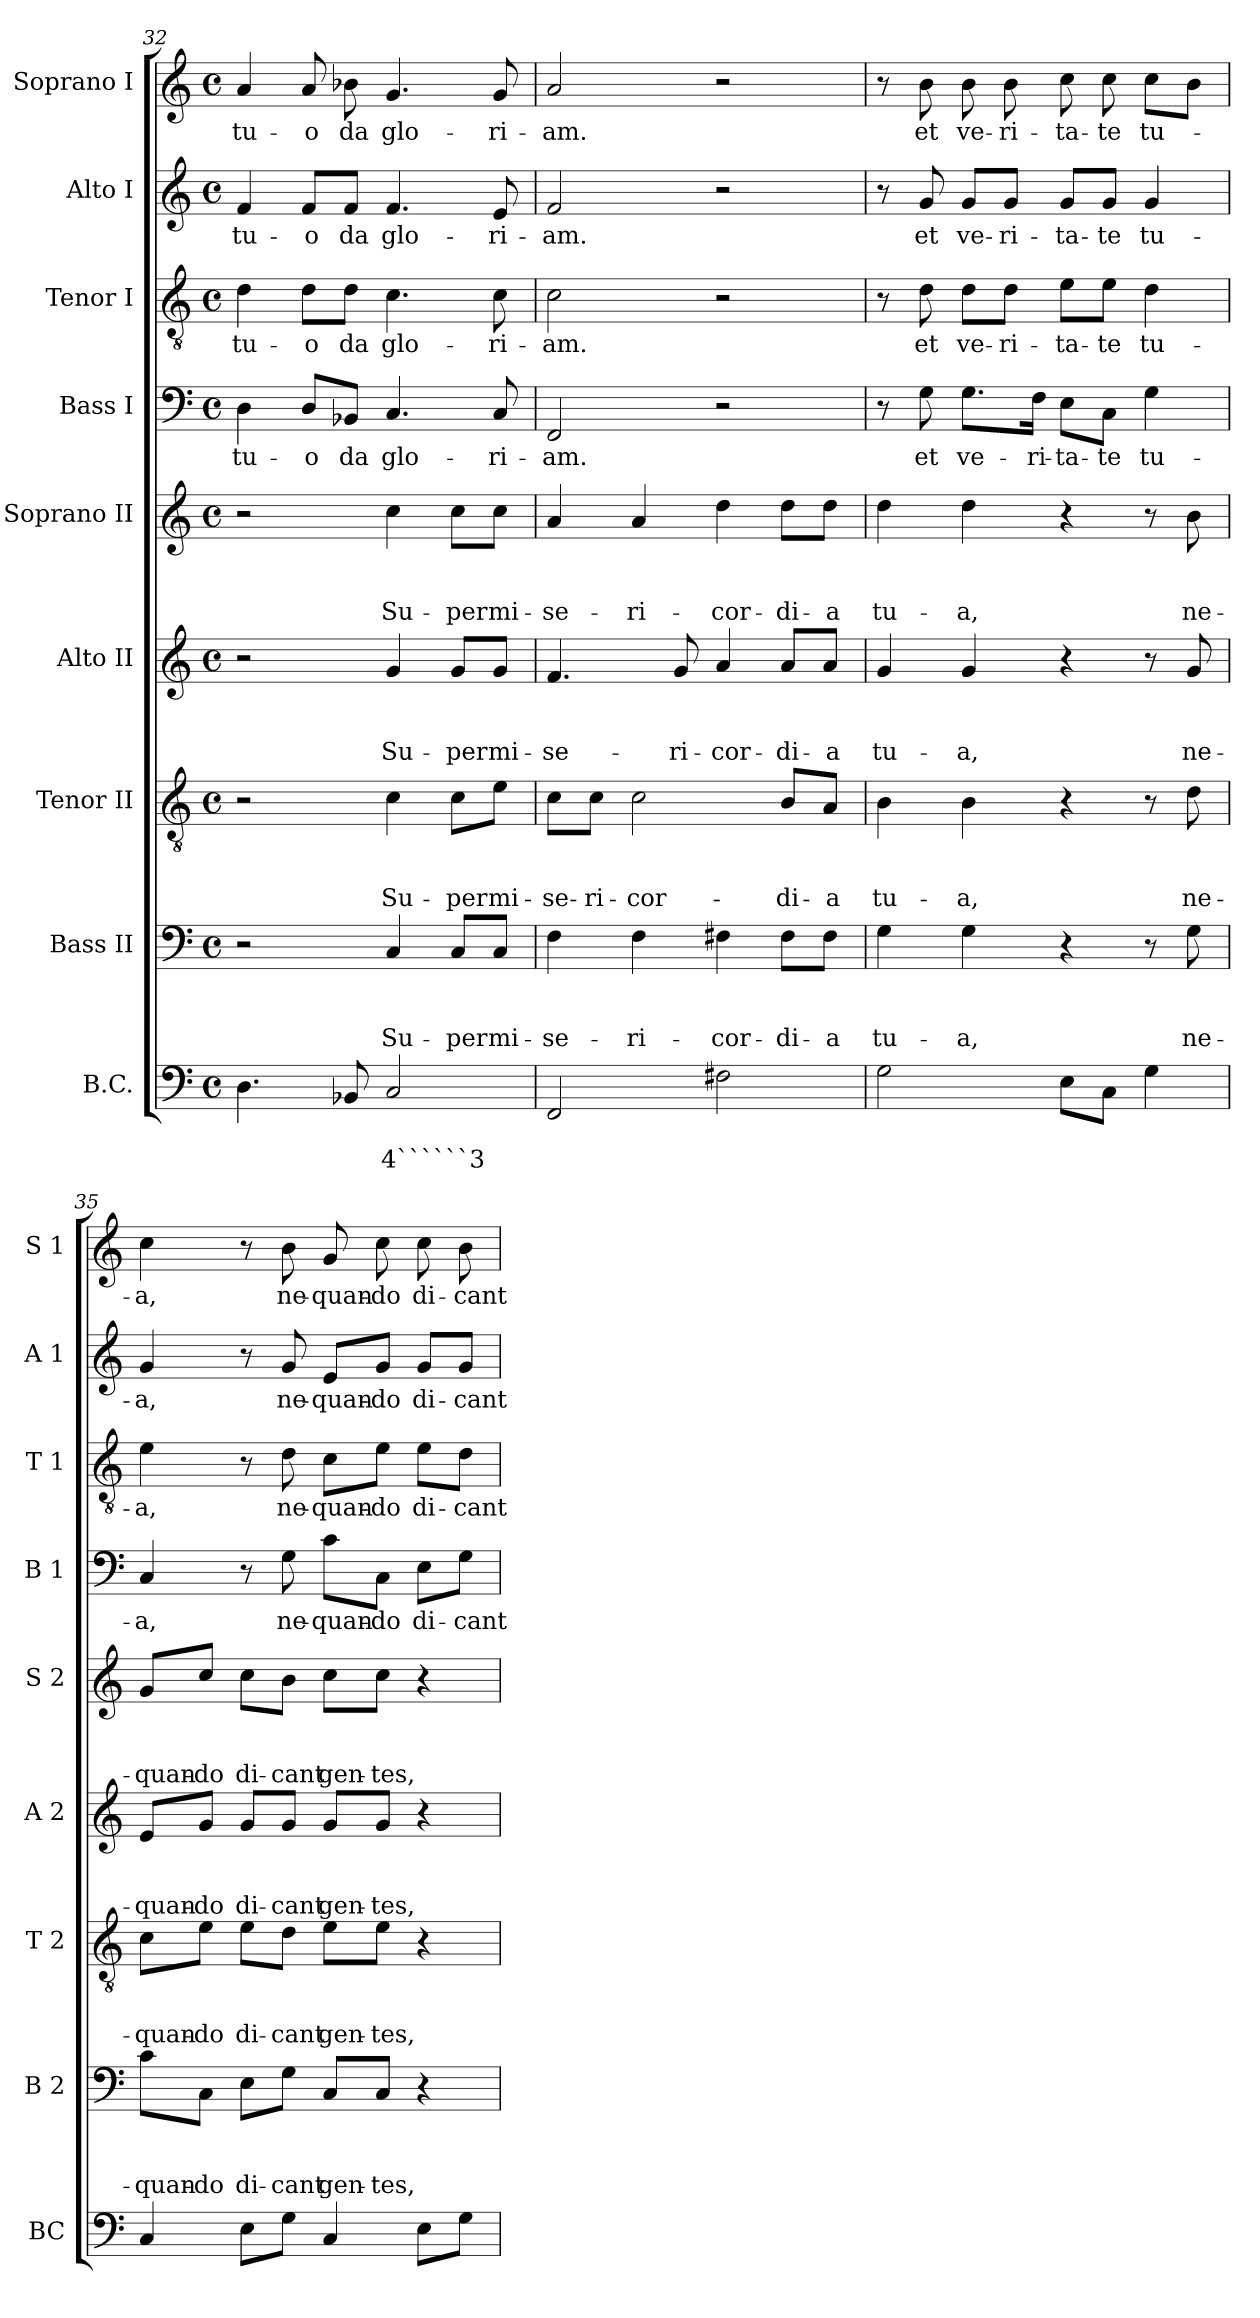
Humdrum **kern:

**kern	**text	**text	**kern	**text	**text	**text	**kern	**text	**text	**text	**kern	**text	**text	**text	**kern	**text	**text	**text	**kern	**text	**kern	**text	**kern	**text	**kern	**text
*part9	*part9	*part9	*part8	*part8	*part8	*part8	*part7	*part7	*part7	*part7	*part6	*part6	*part6	*part6	*part5	*part5	*part5	*part5	*part4	*part4	*part3	*part3	*part2	*part2	*part1	*part1
*staff9	*staff9	*staff9	*staff8	*staff8	*staff8	*staff8	*staff7	*staff7	*staff7	*staff7	*staff6	*staff6	*staff6	*staff6	*staff5	*staff5	*staff5	*staff5	*staff4	*staff4	*staff3	*staff3	*staff2	*staff2	*staff1	*staff1
*I"B.C.	*	*	*I"Bass II	*	*	*	*I"Tenor II	*	*	*	*I"Alto II	*	*	*	*I"Soprano II	*	*	*	*I"Bass I	*	*I"Tenor I	*	*I"Alto I	*	*I"Soprano I	*
*I'BC	*	*	*I'B 2	*	*	*	*I'T 2	*	*	*	*I'A 2	*	*	*	*I'S 2	*	*	*	*I'B 1	*	*I'T 1	*	*I'A 1	*	*I'S 1	*
*clefF4	*	*	*clefF4	*	*	*	*clefGv2	*	*	*	*clefG2	*	*	*	*clefG2	*	*	*	*clefF4	*	*clefGv2	*	*clefG2	*	*clefG2	*
*k[]	*	*	*k[]	*	*	*	*k[]	*	*	*	*k[]	*	*	*	*k[]	*	*	*	*k[]	*	*k[]	*	*k[]	*	*k[]	*
*C:	*	*	*C:	*	*	*	*C:	*	*	*	*C:	*	*	*	*C:	*	*	*	*C:	*	*C:	*	*C:	*	*C:	*
*M4/4	*	*	*M4/4	*	*	*	*M4/4	*	*	*	*M4/4	*	*	*	*M4/4	*	*	*	*M4/4	*	*M4/4	*	*M4/4	*	*M4/4	*
*met(c)	*	*	*met(c)	*	*	*	*met(c)	*	*	*	*met(c)	*	*	*	*met(c)	*	*	*	*met(c)	*	*met(c)	*	*met(c)	*	*met(c)	*
=32	=32	=32	=32	=32	=32	=32	=32	=32	=32	=32	=32	=32	=32	=32	=32	=32	=32	=32	=32	=32	=32	=32	=32	=32	=32	=32
!	!	!	!	!	!	!	!	!	!	!	!	!	!	!	!	!	!	!	!	!LO:LY:b	!	!LO:LY:b	!	!LO:LY:b	!	!LO:LY:b
4.D\	.	.	2r	.	.	.	2r	.	.	.	2r	.	.	.	2r	.	.	.	4D\	tu-	4d\	tu-	4f/	tu-	4a/	tu-
!	!	!	!	!	!	!	!	!	!	!	!	!	!	!	!	!	!	!	!	!LO:LY:b	!	!LO:LY:b	!	!LO:LY:b	!	!LO:LY:b
.	.	.	.	.	.	.	.	.	.	.	.	.	.	.	.	.	.	.	8D/L	-o	8d\L	-o	8f/L	-o	8a/	-o
!	!	!	!	!	!	!	!	!	!	!	!	!	!	!	!	!	!	!	!	!LO:LY:b	!	!LO:LY:b	!	!LO:LY:b	!	!LO:LY:b
8BB-X/	.	.	.	.	.	.	.	.	.	.	.	.	.	.	.	.	.	.	8BB-X/J	da	8d\J	da	8f/J	da	8b-X\	da
!	!	!LO:LY:b	!	!	!	!LO:LY:b	!	!	!	!LO:LY:b	!	!	!	!LO:LY:b	!	!	!	!LO:LY:b	!	!LO:LY:b	!	!LO:LY:b	!	!LO:LY:b	!	!LO:LY:b
2C/	.	4``````3	4C/	.	.	Su-	4c\	.	.	Su-	4g/	.	.	Su-	4cc\	.	.	Su-	4.C/	glo-	4.c\	glo-	4.f/	glo-	4.g/	glo-
!	!	!	!	!	!	!LO:LY:b	!	!	!	!LO:LY:b	!	!	!	!LO:LY:b	!	!	!	!LO:LY:b	!	!	!	!	!	!	!	!
.	.	.	8C/L	.	.	-per	8c\L	.	.	-per	8g/L	.	.	-per	8cc\L	.	.	-per	.	.	.	.	.	.	.	.
!	!	!	!	!	!	!LO:LY:b	!	!	!	!LO:LY:b	!	!	!	!LO:LY:b	!	!	!	!LO:LY:b	!	!LO:LY:b	!	!LO:LY:b	!	!LO:LY:b	!	!LO:LY:b
.	.	.	8C/J	.	.	mi-	8e\J	.	.	mi-	8g/J	.	.	mi-	8cc\J	.	.	mi-	8C/	-ri-	8c\	-ri-	8e/	-ri-	8g/	-ri-
!!LO:PB:g=z
=33	=33	=33	=33	=33	=33	=33	=33	=33	=33	=33	=33	=33	=33	=33	=33	=33	=33	=33	=33	=33	=33	=33	=33	=33	=33	=33
!	!	!	!	!	!	!LO:LY:b	!	!	!	!LO:LY:b	!	!	!	!LO:LY:b	!	!	!	!LO:LY:b	!	!LO:LY:b	!	!LO:LY:b	!	!LO:LY:b	!	!LO:LY:b
2FF/	.	.	4F\	.	.	-se-	8c\L	.	.	-se-	4.f/	.	.	-se-	4a/	.	.	-se-	2FF/	-am.	2c\	-am.	2f/	-am.	2a/	-am.
!	!	!	!	!	!	!	!	!	!	!LO:LY:b	!	!	!	!	!	!	!	!	!	!	!	!	!	!	!	!
.	.	.	.	.	.	.	8c\J	.	.	-ri-	.	.	.	.	.	.	.	.	.	.	.	.	.	.	.	.
!	!	!	!	!	!	!LO:LY:b	!	!	!	!LO:LY:b	!	!	!	!	!	!	!	!LO:LY:b	!	!	!	!	!	!	!	!
.	.	.	4F\	.	.	-ri-	2c\	.	.	-cor-	.	.	.	.	4a/	.	.	-ri-	.	.	.	.	.	.	.	.
!	!	!	!	!	!	!	!	!	!	!	!	!	!	!LO:LY:b	!	!	!	!	!	!	!	!	!	!	!	!
.	.	.	.	.	.	.	.	.	.	.	8g/	.	.	-ri-	.	.	.	.	.	.	.	.	.	.	.	.
!	!	!	!	!	!	!LO:LY:b	!	!	!	!	!	!	!	!LO:LY:b	!	!	!	!LO:LY:b	!	!	!	!	!	!	!	!
2F#X\	.	.	4F#X\	.	.	-cor-	.	.	.	.	4a/	.	.	-cor-	4dd\	.	.	-cor-	2r	.	2r	.	2r	.	2r	.
!	!	!	!	!	!	!LO:LY:b	!	!	!	!LO:LY:b	!	!	!	!LO:LY:b	!	!	!	!LO:LY:b	!	!	!	!	!	!	!	!
.	.	.	8F#\L	.	.	-di-	8B/L	.	.	-di-	8a/L	.	.	-di-	8dd\L	.	.	-di-	.	.	.	.	.	.	.	.
!	!	!	!	!	!	!LO:LY:b	!	!	!	!LO:LY:b	!	!	!	!LO:LY:b	!	!	!	!LO:LY:b	!	!	!	!	!	!	!	!
.	.	.	8F#\J	.	.	-a	8A/J	.	.	-a	8a/J	.	.	-a	8dd\J	.	.	-a	.	.	.	.	.	.	.	.
=34	=34	=34	=34	=34	=34	=34	=34	=34	=34	=34	=34	=34	=34	=34	=34	=34	=34	=34	=34	=34	=34	=34	=34	=34	=34	=34
!	!	!	!	!	!	!LO:LY:b	!	!	!	!LO:LY:b	!	!	!	!LO:LY:b	!	!	!	!LO:LY:b	!	!	!	!	!	!	!	!
2G\	.	.	4G\	.	.	tu-	4B\	.	.	tu-	4g/	.	.	tu-	4dd\	.	.	tu-	8r	.	8r	.	8r	.	8r	.
!	!	!	!	!	!	!	!	!	!	!	!	!	!	!	!	!	!	!	!	!LO:LY:b	!	!LO:LY:b	!	!LO:LY:b	!	!LO:LY:b
.	.	.	.	.	.	.	.	.	.	.	.	.	.	.	.	.	.	.	8G\	et	8d\	et	8g/	et	8b\	et
!	!	!	!	!	!	!LO:LY:b	!	!	!	!LO:LY:b	!	!	!	!LO:LY:b	!	!	!	!LO:LY:b	!	!LO:LY:b	!	!LO:LY:b	!	!LO:LY:b	!	!LO:LY:b
.	.	.	4G\	.	.	-a,	4B\	.	.	-a,	4g/	.	.	-a,	4dd\	.	.	-a,	8.G\L	ve-	8d\L	ve-	8g/L	ve-	8b\	ve-
!	!	!	!	!	!	!	!	!	!	!	!	!	!	!	!	!	!	!	!	!	!	!LO:LY:b	!	!LO:LY:b	!	!LO:LY:b
.	.	.	.	.	.	.	.	.	.	.	.	.	.	.	.	.	.	.	.	.	8d\J	-ri-	8g/J	-ri-	8b\	-ri-
!	!	!	!	!	!	!	!	!	!	!	!	!	!	!	!	!	!	!	!	!LO:LY:b	!	!	!	!	!	!
.	.	.	.	.	.	.	.	.	.	.	.	.	.	.	.	.	.	.	16F\Jk	-ri-	.	.	.	.	.	.
!	!	!	!	!	!	!	!	!	!	!	!	!	!	!	!	!	!	!	!	!LO:LY:b	!	!LO:LY:b	!	!LO:LY:b	!	!LO:LY:b
8E\L	.	.	4r	.	.	.	4r	.	.	.	4r	.	.	.	4r	.	.	.	8E\L	-ta-	8e\L	-ta-	8g/L	-ta-	8cc\	-ta-
!	!	!	!	!	!	!	!	!	!	!	!	!	!	!	!	!	!	!	!	!LO:LY:b	!	!LO:LY:b	!	!LO:LY:b	!	!LO:LY:b
8C\J	.	.	.	.	.	.	.	.	.	.	.	.	.	.	.	.	.	.	8C\J	-te	8e\J	-te	8g/J	-te	8cc\	-te
!	!	!	!	!	!	!	!	!	!	!	!	!	!	!	!	!	!	!	!	!LO:LY:b	!	!LO:LY:b	!	!LO:LY:b	!	!LO:LY:b
4G\	.	.	8r	.	.	.	8r	.	.	.	8r	.	.	.	8r	.	.	.	4G\	tu-	4d\	tu-	4g/	tu-	8cc\L	tu-
!	!	!	!	!	!	!LO:LY:b	!	!	!	!LO:LY:b	!	!	!	!LO:LY:b	!	!	!	!LO:LY:b	!	!	!	!	!	!	!	!
.	.	.	8G\	.	.	ne-	8d\	.	.	ne-	8g/	.	.	ne-	8b\	.	.	ne-	.	.	.	.	.	.	8b\J	.
=35	=35	=35	=35	=35	=35	=35	=35	=35	=35	=35	=35	=35	=35	=35	=35	=35	=35	=35	=35	=35	=35	=35	=35	=35	=35	=35
!	!	!	!	!	!	!LO:LY:b	!	!	!	!LO:LY:b	!	!	!	!LO:LY:b	!	!	!	!LO:LY:b	!	!LO:LY:b	!	!LO:LY:b	!	!LO:LY:b	!	!LO:LY:b
4C/	.	.	8c\L	.	.	-quan-	8c\L	.	.	-quan-	8e/L	.	.	-quan-	8g/L	.	.	-quan-	4C/	-a,	4e\	-a,	4g/	-a,	4cc\	-a,
!	!	!	!	!	!	!LO:LY:b	!	!	!	!LO:LY:b	!	!	!	!LO:LY:b	!	!	!	!LO:LY:b	!	!	!	!	!	!	!	!
.	.	.	8C\J	.	.	-do	8e\J	.	.	-do	8g/J	.	.	-do	8cc/J	.	.	-do	.	.	.	.	.	.	.	.
!	!	!	!	!	!	!LO:LY:b	!	!	!	!LO:LY:b	!	!	!	!LO:LY:b	!	!	!	!LO:LY:b	!	!	!	!	!	!	!	!
8E\L	.	.	8E\L	.	.	di-	8e\L	.	.	di-	8g/L	.	.	di-	8cc\L	.	.	di-	8r	.	8r	.	8r	.	8r	.
!	!	!	!	!	!	!LO:LY:b	!	!	!	!LO:LY:b	!	!	!	!LO:LY:b	!	!	!	!LO:LY:b	!	!LO:LY:b	!	!LO:LY:b	!	!LO:LY:b	!	!LO:LY:b
8G\J	.	.	8G\J	.	.	-cant	8d\J	.	.	-cant	8g/J	.	.	-cant	8b\J	.	.	-cant	8G\	ne-	8d\	ne-	8g/	ne-	8b\	ne-
!	!	!	!	!	!	!LO:LY:b	!	!	!	!LO:LY:b	!	!	!	!LO:LY:b	!	!	!	!LO:LY:b	!	!LO:LY:b	!	!LO:LY:b	!	!LO:LY:b	!	!LO:LY:b
4C/	.	.	8C/L	.	.	gen-	8e\L	.	.	gen-	8g/L	.	.	gen-	8cc\L	.	.	gen-	8c\L	-quan-	8c\L	-quan-	8e/L	-quan-	8g/	-quan-
!	!	!	!	!	!	!LO:LY:b	!	!	!	!LO:LY:b	!	!	!	!LO:LY:b	!	!	!	!LO:LY:b	!	!LO:LY:b	!	!LO:LY:b	!	!LO:LY:b	!	!LO:LY:b
.	.	.	8C/J	.	.	-tes,	8e\J	.	.	-tes,	8g/J	.	.	-tes,	8cc\J	.	.	-tes,	8C\J	-do	8e\J	-do	8g/J	-do	8cc\	-do
!	!	!	!	!	!	!	!	!	!	!	!	!	!	!	!	!	!	!	!	!LO:LY:b	!	!LO:LY:b	!	!LO:LY:b	!	!LO:LY:b
8E\L	.	.	4r	.	.	.	4r	.	.	.	4r	.	.	.	4r	.	.	.	8E\L	di-	8e\L	di-	8g/L	di-	8cc\	di-
!	!	!	!	!	!	!	!	!	!	!	!	!	!	!	!	!	!	!	!	!LO:LY:b	!	!LO:LY:b	!	!LO:LY:b	!	!LO:LY:b
8G\J	.	.	.	.	.	.	.	.	.	.	.	.	.	.	.	.	.	.	8G\J	-cant	8d\J	-cant	8g/J	-cant	8b\	-cant
=	=	=	=	=	=	=	=	=	=	=	=	=	=	=	=	=	=	=	=	=	=	=	=	=	=	=
*-	*-	*-	*-	*-	*-	*-	*-	*-	*-	*-	*-	*-	*-	*-	*-	*-	*-	*-	*-	*-	*-	*-	*-	*-	*-	*-
